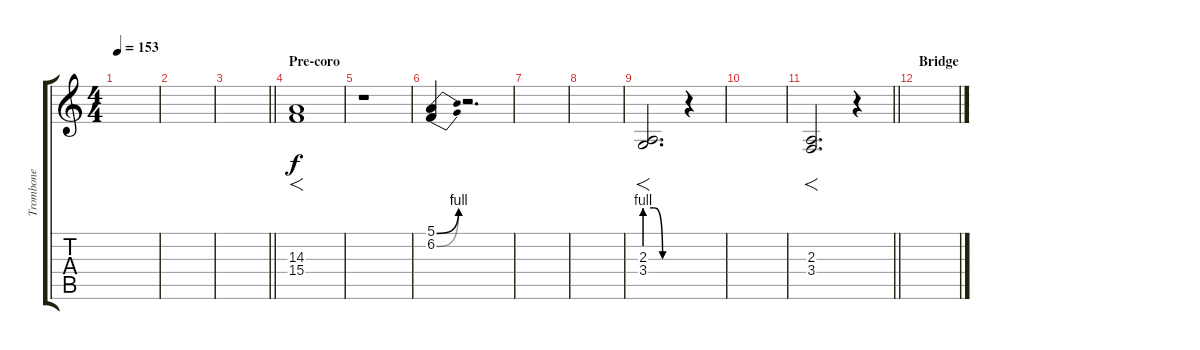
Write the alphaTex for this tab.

\track ("Trombone" "Trombone") {instrument trombone}
\staff {score tabs}
\tuning (E4 B3 G3 D3 A2 E2) {hide}
\ts (4 4)
\tempo 153
\clef g2
\ks c
|
|
\barLineRight lightlight
|
\section ("" "Pre-coro")
(14.3 15.4).1{f dy f} |
r.1 |
(5.1{be (bend 0 0 60 4)} 6.2{be (bend 0 0 60 4)}).4 r.2{d} |
|
|
(2.3 3.4{be (custom 0 4 15 4 30 0 60 0)}).2{f d} r.4 |
|
\barLineRight lightlight
(2.3 3.4).2{f d} r.4 |
\section ("" "Bridge")
